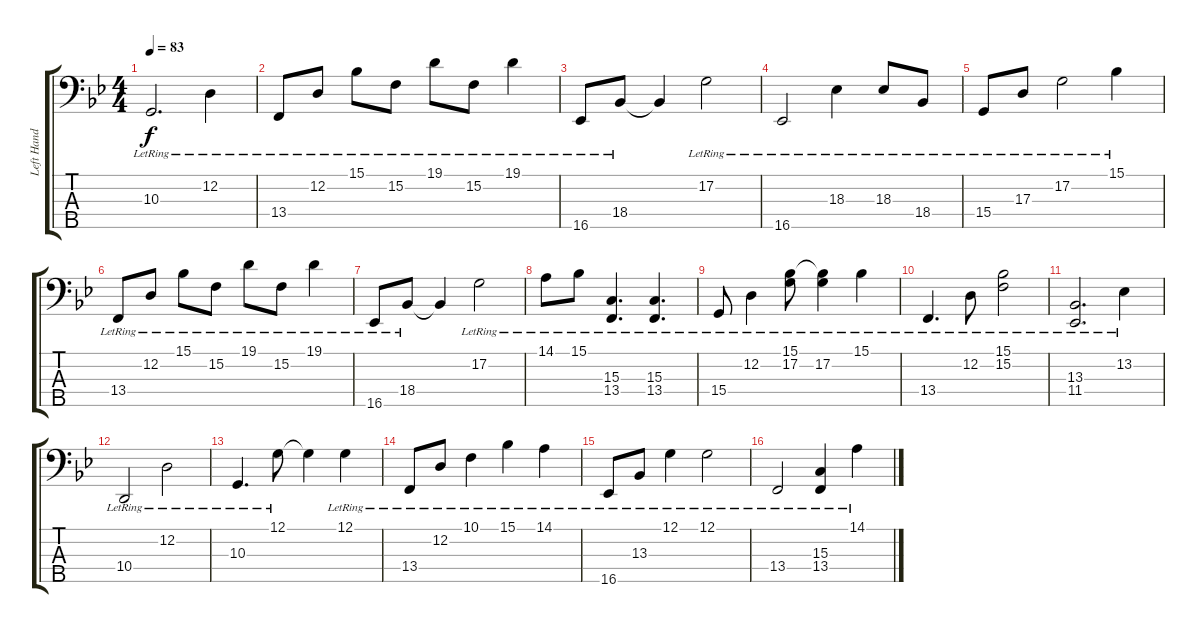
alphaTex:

\track ("Left Hand" "Left Hand") {instrument electricgrandpiano}
\staff {score tabs}
\tuning (G2 D2 A1 E1 B0) {hide}
\ts (4 4)
\tempo 83
\clef f4
\ks bb
10.3{lr}.2{d dy f} 12.2{lr}.4 |
13.4{lr}.8 12.2{lr}.8 15.1{lr}.8 15.2{lr}.8 19.1{lr}.8 15.2{lr}.8 19.1{lr}.4 |
16.5{lr}.8 18.4{lr}.8 18.4{t}.4 17.2{lr}.2 |
16.5{lr}.2 18.3{lr}.4 18.3{lr}.8 18.4{lr}.8 |
15.4{lr}.8 17.3{lr}.8 17.2{lr}.2 15.1{lr}.4 |
13.4{lr}.8 12.2{lr}.8 15.1{lr}.8 15.2{lr}.8 19.1{lr}.8 15.2{lr}.8 19.1{lr}.4 |
16.5{lr}.8 18.4{lr}.8 18.4{t}.4 17.2{lr}.2 |
14.1{lr}.8 15.1{lr}.8 (15.3{lr} 13.4{lr}).4{d} (15.3{lr} 13.4{lr}).4{d} |
15.4{lr}.8 12.2{lr}.4 (15.1{lr} 17.2{lr}).8 (15.1{lr t} 17.2{lr}).4 15.1{lr}.4 |
13.4{lr}.4{d} 12.2{lr}.8 (15.1{lr} 15.2{lr}).2 |
(13.3{lr} 11.4{lr}).2{d} 13.2{lr}.4 |
10.4{lr}.2 12.2{lr}.2 |
10.3{lr}.4{d} 12.1{lr}.8 12.1{t}.4 12.1{lr}.4 |
13.4{lr}.8 12.2{lr}.8 10.1{lr}.4 15.1{lr}.4 14.1{lr}.4 |
16.5{lr}.8 13.3{lr}.8 12.1{lr}.4 12.1{lr}.2 |
13.4{lr}.2 (15.3{lr} 13.4{lr}).4 14.1{lr}.4
